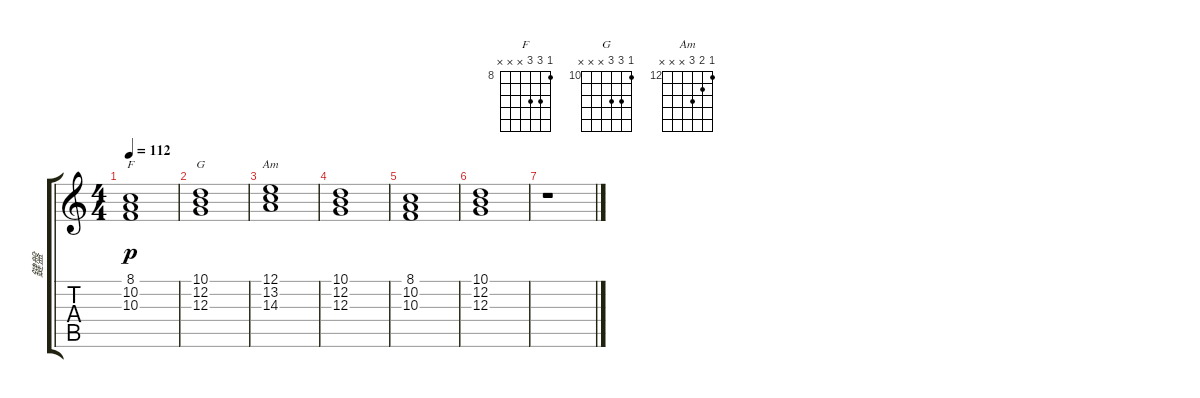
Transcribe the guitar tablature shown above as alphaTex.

\track ("鍵盤" "鍵盤") {instrument synthstrings1}
\staff {score tabs}
\tuning (E4 B3 G3 D3 A2 E2) {hide}
\chord ("F" 8 10 10 x x x) {firstfret 8}
\chord ("G" 10 12 12 x x x) {firstfret 10}
\chord ("Am" 12 13 14 x x x) {firstfret 12}
\ts (4 4)
\tempo 112
\clef g2
\ks c
(8.1 10.2 10.3).1{ch "F" dy p} |
(10.1 12.2 12.3).1{ch "G"} |
(12.1 13.2 14.3).1{ch "Am"} |
(10.1 12.2 12.3).1 |
(8.1 10.2 10.3).1 |
(10.1 12.2 12.3).1 |
r.1
